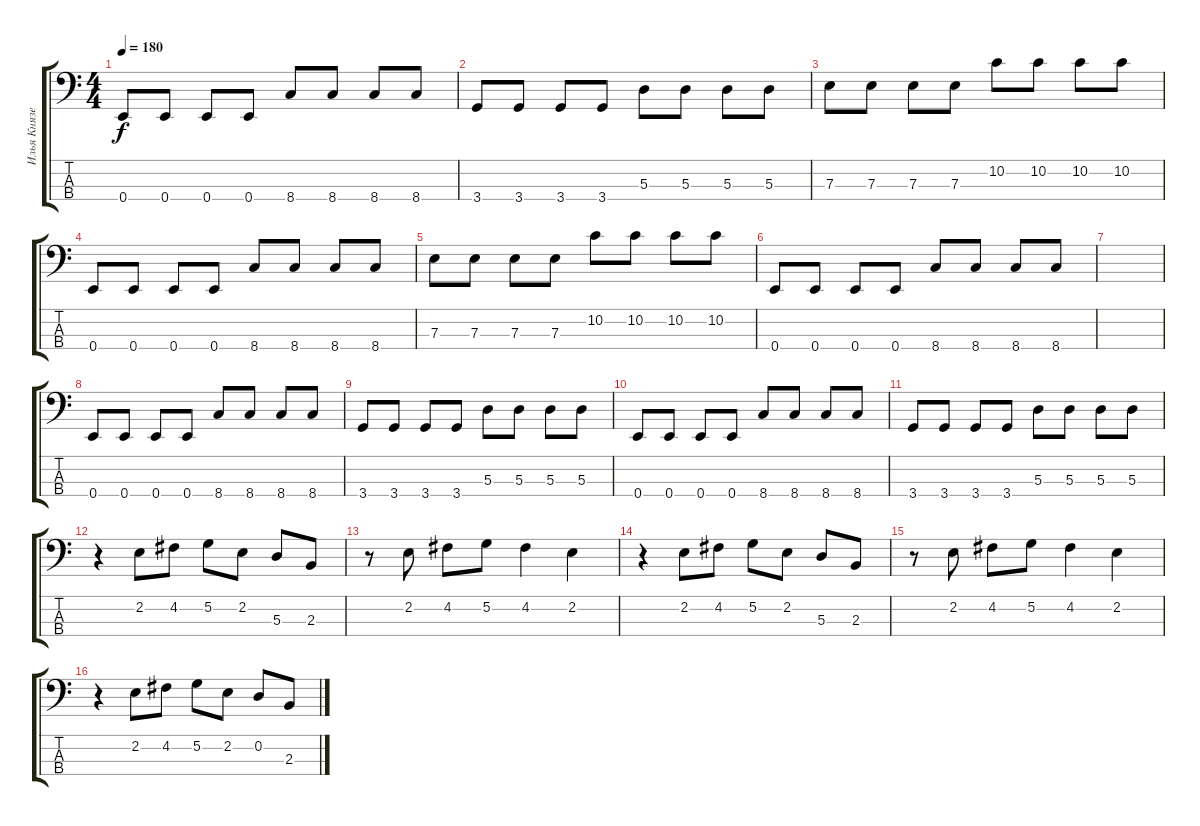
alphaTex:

\track ("Илья Князев" "Илья Князе") {instrument electricbasspick}
\staff {score tabs}
\tuning (G2 D2 A1 E1) {hide}
\ts (4 4)
\tempo 180
\clef f4
\ks c
0.4.8{dy f} 0.4.8 0.4.8 0.4.8 8.4.8 8.4.8 8.4.8 8.4.8 |
3.4.8 3.4.8 3.4.8 3.4.8 5.3.8 5.3.8 5.3.8 5.3.8 |
7.3.8 7.3.8 7.3.8 7.3.8 10.2.8 10.2.8 10.2.8 10.2.8 |
0.4.8 0.4.8 0.4.8 0.4.8 8.4.8 8.4.8 8.4.8 8.4.8 |
7.3.8 7.3.8 7.3.8 7.3.8 10.2.8 10.2.8 10.2.8 10.2.8 |
0.4.8 0.4.8 0.4.8 0.4.8 8.4.8 8.4.8 8.4.8 8.4.8 |
|
0.4.8 0.4.8 0.4.8 0.4.8 8.4.8 8.4.8 8.4.8 8.4.8 |
3.4.8 3.4.8 3.4.8 3.4.8 5.3.8 5.3.8 5.3.8 5.3.8 |
0.4.8 0.4.8 0.4.8 0.4.8 8.4.8 8.4.8 8.4.8 8.4.8 |
3.4.8 3.4.8 3.4.8 3.4.8 5.3.8 5.3.8 5.3.8 5.3.8 |
r.4 2.2.8 4.2.8 5.2.8 2.2.8 5.3.8 2.3.8 |
r.8 2.2.8 4.2.8 5.2.8 4.2.4 2.2.4 |
r.4 2.2.8 4.2.8 5.2.8 2.2.8 5.3.8 2.3.8 |
r.8 2.2.8 4.2.8 5.2.8 4.2.4 2.2.4 |
r.4 2.2.8 4.2.8 5.2.8 2.2.8 0.2.8 2.3.8
